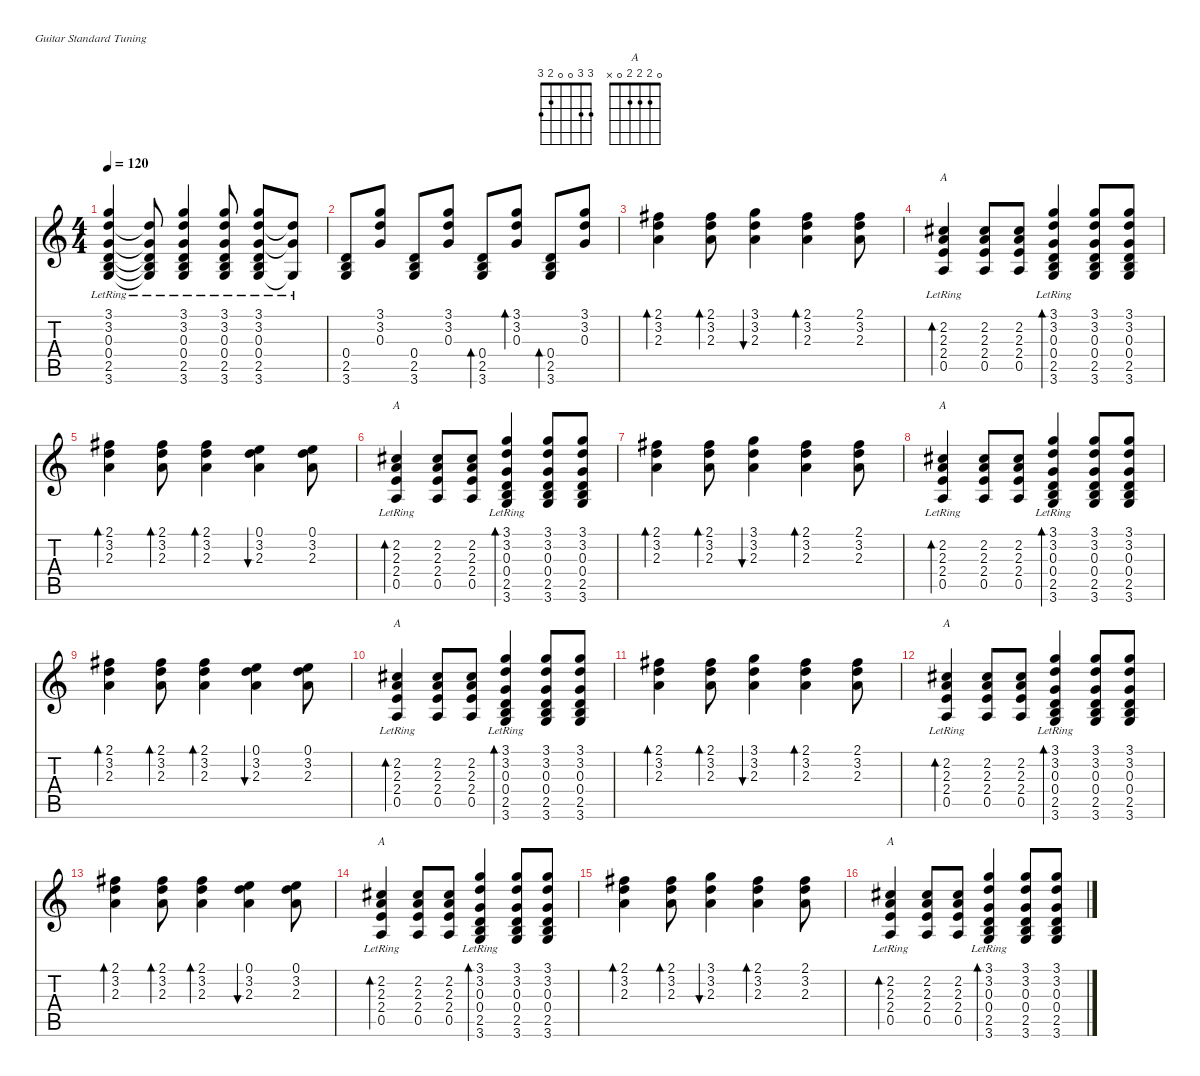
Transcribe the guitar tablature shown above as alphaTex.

\defaultSystemsLayout 4
\hideDynamics
\bracketExtendMode nobrackets
\singleTrackTrackNamePolicy hidden
\multiTrackTrackNamePolicy hidden
\otherSystemsTrackNameOrientation horizontal
\track ("Guitar 1  Vedder" "jz.guit.") {defaultSystemsLayout 8 instrument electricguitarjazz}
\staff {score tabs}
\tuning (E4 B3 G3 D3 A2 E2)
\chord ("" x x x x x 2)
\chord ("A" 0 2 2 2 0 x)
\chord ("" 3 3 0 0 2 3)
\ts (4 4)
\tempo 120
\clef g2
\ks c
(3.1 3.2{lr} 0.3{lr} 0.4 2.5 3.6{lr}).4{ch "" dy f beam Up} (3.2{lr t} 0.3{lr t} 0.4{t} 2.5{t} 3.6{lr t}).8{beam Up} (3.1 3.2{lr} 0.3{lr} 0.4 2.5 3.6{lr}).4{beam Up} (3.1 3.2{lr} 0.3{lr} 0.4 2.5 3.6{lr}).8{beam Up} (3.1 3.2{lr} 0.3{lr} 0.4 2.5 3.6{lr}).8{beam Up} (3.2{lr t} 0.3{lr t} 3.6{lr t}).8{beam Up} |
(0.4 2.5 3.6).8{beam Up} (3.1 3.2 0.3).8{beam Up} (0.4 2.5 3.6).8{beam Up} (3.1 3.2 0.3).8{beam Up} (0.4 2.5 3.6).8{bd 30 beam Up} (3.1 3.2 0.3).8{bd 30 beam Up} (0.4 2.5 3.6).8{bd 30 beam Up} (3.1 3.2 0.3).8{beam Up} |
(2.1{acc #} 3.2 2.3).4{bd 60 beam Down} (2.1{acc #} 3.2 2.3).8{bd 30 beam Down} (3.1 3.2 2.3).4{bu 30 beam Down} (2.1{acc #} 3.2 2.3).4{bd 60 beam Down} (2.1{acc #} 3.2 2.3).8{beam Down} |
(2.2{lr acc #} 2.3{lr} 2.4{lr} 0.5{lr}).4{bd 30 ch "A" beam Up} (2.2{acc #} 2.3 2.4 0.5).8{beam Up} (2.2{acc #} 2.3 2.4 0.5).8{beam Up} (3.1{lr} 3.2{lr} 0.3{lr} 0.4{lr} 2.5{lr} 3.6{lr}).4{bd 30 ch "" beam Up} (3.1 3.2 0.3 0.4 2.5 3.6).8{beam Up} (3.1 3.2 0.3 0.4 2.5 3.6).8{beam Up} |
(2.1{acc #} 3.2 2.3).4{bd 60 beam Down} (2.1{acc #} 3.2 2.3).8{bd 30 beam Down} (2.1{acc #} 3.2 2.3).4{bd 30 beam Down} (0.1 3.2 2.3).4{bu 30 dy fff beam Down} (0.1 3.2 2.3).8{dy f beam Down} |
(2.2{lr acc #} 2.3{lr} 2.4{lr} 0.5{lr}).4{bd 30 ch "A" beam Up} (2.2{acc #} 2.3 2.4 0.5).8{beam Up} (2.2{acc #} 2.3 2.4 0.5).8{beam Up} (3.1{lr} 3.2{lr} 0.3{lr} 0.4{lr} 2.5{lr} 3.6{lr}).4{bd 30 ch "" beam Up} (3.1 3.2 0.3 0.4 2.5 3.6).8{beam Up} (3.1 3.2 0.3 0.4 2.5 3.6).8{beam Up} |
(2.1{acc #} 3.2 2.3).4{bd 60 beam Down} (2.1{acc #} 3.2 2.3).8{bd 30 beam Down} (3.1 3.2 2.3).4{bu 30 beam Down} (2.1{acc #} 3.2 2.3).4{bd 60 beam Down} (2.1{acc #} 3.2 2.3).8{beam Down} |
(2.2{lr acc #} 2.3{lr} 2.4{lr} 0.5{lr}).4{bd 30 ch "A" beam Up} (2.2{acc #} 2.3 2.4 0.5).8{beam Up} (2.2{acc #} 2.3 2.4 0.5).8{beam Up} (3.1{lr} 3.2{lr} 0.3{lr} 0.4{lr} 2.5{lr} 3.6{lr}).4{bd 30 ch "" beam Up} (3.1 3.2 0.3 0.4 2.5 3.6).8{beam Up} (3.1 3.2 0.3 0.4 2.5 3.6).8{beam Up} |
(2.1{acc #} 3.2 2.3).4{bd 60 beam Down} (2.1{acc #} 3.2 2.3).8{bd 30 beam Down} (2.1{acc #} 3.2 2.3).4{bd 30 beam Down} (0.1 3.2 2.3).4{bu 30 dy fff beam Down} (0.1 3.2 2.3).8{dy f beam Down} |
(2.2{lr acc #} 2.3{lr} 2.4{lr} 0.5{lr}).4{bd 30 ch "A" beam Up} (2.2{acc #} 2.3 2.4 0.5).8{beam Up} (2.2{acc #} 2.3 2.4 0.5).8{beam Up} (3.1{lr} 3.2{lr} 0.3{lr} 0.4{lr} 2.5{lr} 3.6{lr}).4{bd 30 ch "" beam Up} (3.1 3.2 0.3 0.4 2.5 3.6).8{beam Up} (3.1 3.2 0.3 0.4 2.5 3.6).8{beam Up} |
(2.1{acc #} 3.2 2.3).4{bd 60 beam Down} (2.1{acc #} 3.2 2.3).8{bd 30 beam Down} (3.1 3.2 2.3).4{bu 30 beam Down} (2.1{acc #} 3.2 2.3).4{bd 60 beam Down} (2.1{acc #} 3.2 2.3).8{beam Down} |
(2.2{lr acc #} 2.3{lr} 2.4{lr} 0.5{lr}).4{bd 30 ch "A" beam Up} (2.2{acc #} 2.3 2.4 0.5).8{beam Up} (2.2{acc #} 2.3 2.4 0.5).8{beam Up} (3.1{lr} 3.2{lr} 0.3{lr} 0.4{lr} 2.5{lr} 3.6{lr}).4{bd 30 ch "" beam Up} (3.1 3.2 0.3 0.4 2.5 3.6).8{beam Up} (3.1 3.2 0.3 0.4 2.5 3.6).8{beam Up} |
(2.1{acc #} 3.2 2.3).4{bd 60 beam Down} (2.1{acc #} 3.2 2.3).8{bd 30 beam Down} (2.1{acc #} 3.2 2.3).4{bd 30 beam Down} (0.1 3.2 2.3).4{bu 30 dy fff beam Down} (0.1 3.2 2.3).8{dy f beam Down} |
(2.2{lr acc #} 2.3{lr} 2.4{lr} 0.5{lr}).4{bd 30 ch "A" beam Up} (2.2{acc #} 2.3 2.4 0.5).8{beam Up} (2.2{acc #} 2.3 2.4 0.5).8{beam Up} (3.1{lr} 3.2{lr} 0.3{lr} 0.4{lr} 2.5{lr} 3.6{lr}).4{bd 30 ch "" beam Up} (3.1 3.2 0.3 0.4 2.5 3.6).8{beam Up} (3.1 3.2 0.3 0.4 2.5 3.6).8{beam Up} |
(2.1{acc #} 3.2 2.3).4{bd 60 beam Down} (2.1{acc #} 3.2 2.3).8{bd 30 beam Down} (3.1 3.2 2.3).4{bu 30 beam Down} (2.1{acc #} 3.2 2.3).4{bd 60 beam Down} (2.1{acc #} 3.2 2.3).8{beam Down} |
(2.2{lr acc #} 2.3{lr} 2.4{lr} 0.5{lr}).4{bd 30 ch "A" beam Up} (2.2{acc #} 2.3 2.4 0.5).8{beam Up} (2.2{acc #} 2.3 2.4 0.5).8{beam Up} (3.1{lr} 3.2{lr} 0.3{lr} 0.4{lr} 2.5{lr} 3.6{lr}).4{bd 30 ch "" beam Up} (3.1 3.2 0.3 0.4 2.5 3.6).8{beam Up} (3.1 3.2 0.3 0.4 2.5 3.6).8{beam Up}
